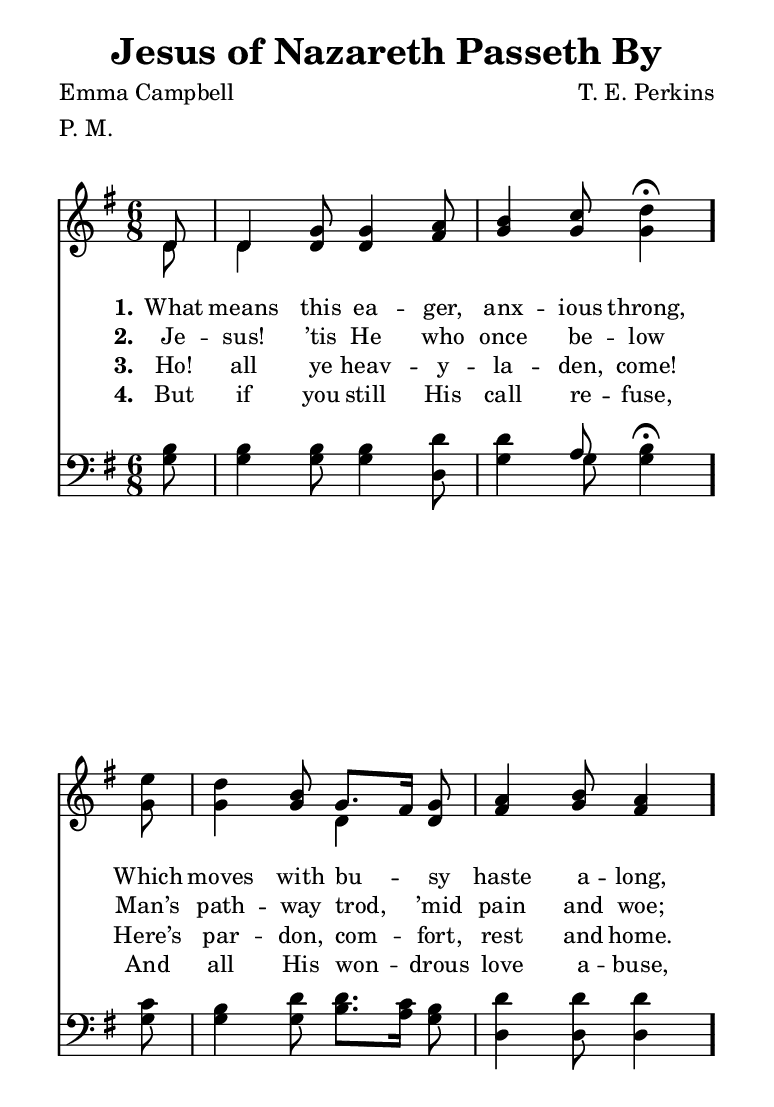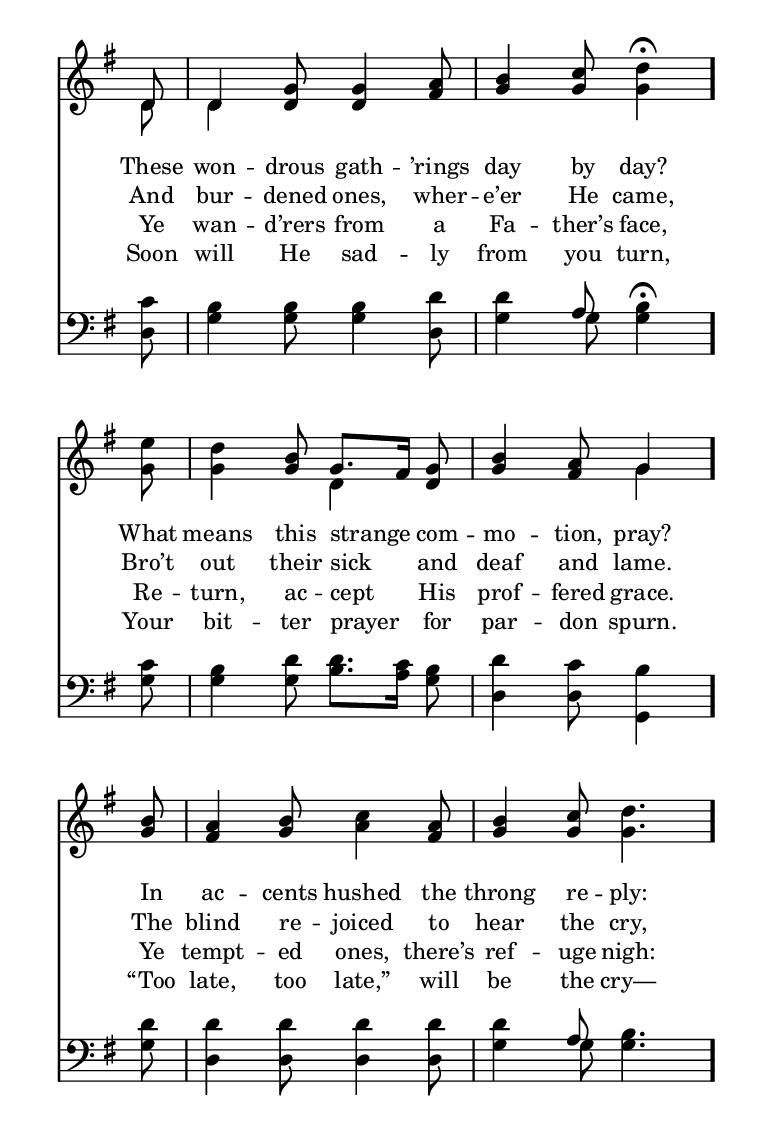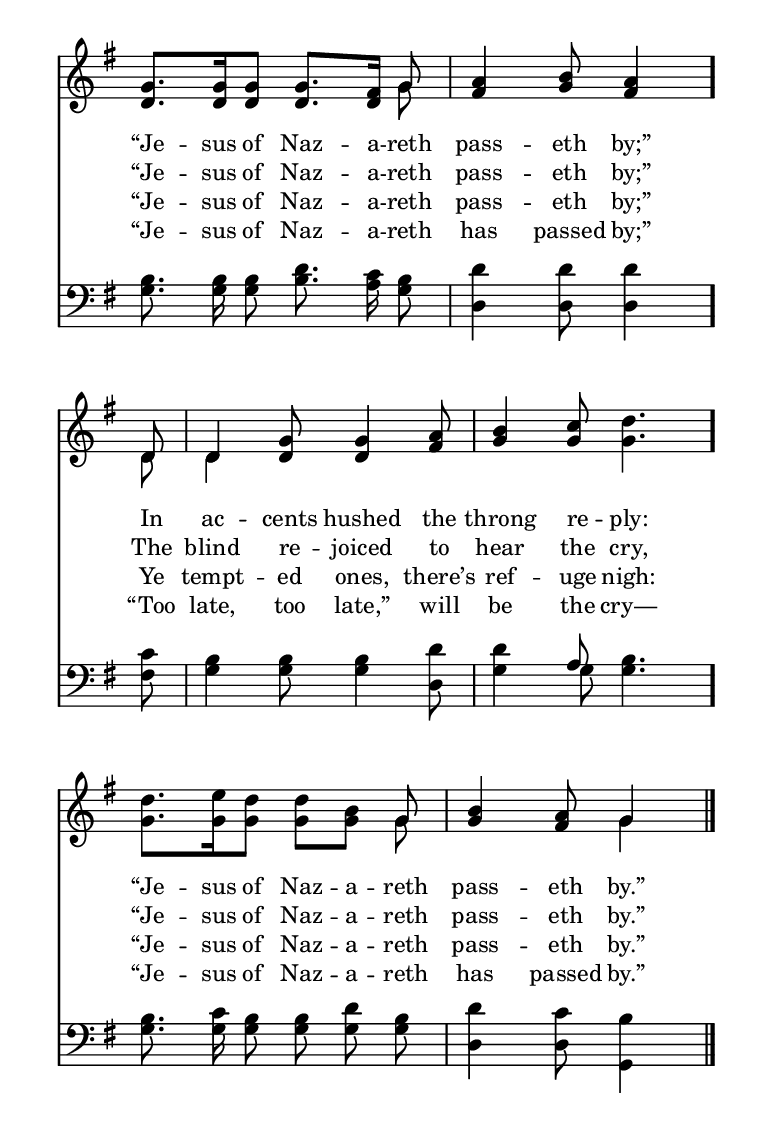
\include "common/global.ily"
\paper {
  \include "common/paper.ily"
  %ragged-bottom = ##t
  %ragged-last-bottom = ##t
  %systems-per-page = ##f
  %page-count = ##f
}

\header{
  hymnnumber = "20"
  title = "Jesus of Nazareth Passeth By"
  tunename = ""
  meter = "P. M."
  poet = "Emma Campbell"
  composer = "T. E. Perkins"
  %copyright = ""
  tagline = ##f
}

% for fermata in MIDI
ta = { \tempo 4=86 }
tb = { \tempo 4=43 }

patternAA = { \ta c8 | c4 c8 c4 c8      | c4 c8 \tb c4 \fermata \ta } %
patternAB = { \ta c8 | c4 c8 c4 c8      | c4 c8 c4.                 } %

patternBA = { \ta c8 | c4 c8 c8.[ c16] c8 | c4 c8 c4                  } %
patternBB = { \ta c8 | c4 c8 c4 c8      | c4 c8 c4                  } %

patternCA = { \ta c8. c16 c8 c8. c16 c8 | c4 c8 c4 } %
patternCB = { \ta c8. c16 c8 c8 c8 c8   | c4 c8 c4 } %

global = {
  \include "common/overrides.ily"
  \override Staff.TimeSignature.style = #'numbered
  \time 6/8
  \override Score.MetronomeMark.transparent = ##t % hide all fermata changes too
  \ta
  \key g \major
  \partial 8
  \autoBeamOff
}

notesSoprano = {
\global
\relative c' {

  \changePitch \patternAA { d  | d g g a     | b c d }
  \changePitch \patternBA { e  | d b g fis g | a b a }
  \changePitch \patternAA { d, | d g g a     | b c d }
  \changePitch \patternBA { e  | d b g fis g | b a g }

  \changePitch \patternAB { b              | a b c a | b c d }
  \changePitch \patternCA { g, g g g fis g | a b a   }
  \changePitch \patternAB { d,             | d g g a | b c d }
  \changePitch \patternCB { d e d d b g    | b a g   }

  \bar "|."

}
}

notesAlto = {
\global
\relative e' {

  \changePitch \patternAA { d | d d d fis | g g g     }
  \changePitch \patternBB { g | g g d d   | fis g fis }
  \changePitch \patternAA { d | d d d fis | g g g     }
  \changePitch \patternBB { g | g g d d   | g fis g   }

  \changePitch \patternAB { g           | fis g a fis | g g g }
  \changePitch \patternCA { d d d d d g | fis g fis   }
  \changePitch \patternAB { d           | d d d fis   | g g g }
  \changePitch \patternCB { g g g g g g | g fis g     }

}
}

notesTenor = {
\global
\relative a {

  \changePitch \patternAA { b | b b b d   | d a b }
  \changePitch \patternBA { c | b d d c b | d d d }
  \changePitch \patternAA { c | b b b d   | d a b }
  \changePitch \patternBA { c | b d d c b | d c b }

  \changePitch \patternAB { d           | d d d d | d a b }
  \changePitch \patternCA { b b b d c b | d d d   }
  \changePitch \patternAB { c           | b b b d | d a b }
  \changePitch \patternCB { b c b b d b | d c b   }

}
}

notesBass = {
\global
\relative f {

  \changePitch \patternAA { g | g g g d   | g g g  }
  \changePitch \patternBA { g | g g b a g | d d d  }
  \changePitch \patternAA { d | g g g d   | g g g  }
  \changePitch \patternBA { g | g g b a g | d d g, }

  \changePitch \patternAB { g'          | d d d d | g g g }
  \changePitch \patternCA { g g g b a g | d d d   }
  \changePitch \patternAB { fis g g g d | g g g   }
  \changePitch \patternCB { g g g g g g | d d g,  }

}
}

wordsA = \lyricmode {
\set stanza = "1."

What means this ea -- ger, anx -- ious throng, \bar "."
Which moves with bu -- sy haste a -- long, \bar "." \break
These won -- drous gath -- ’rings day by day? \bar "."
What means this strange com -- mo -- tion, pray? \bar "." \break
In ac -- cents hushed the throng re -- ply: \bar "."
“Je -- sus of Naz -- a -- reth pass -- eth by;” \bar "." \break
In ac -- cents hushed the throng re -- ply: \bar "."
“Je -- sus of Naz -- a -- reth pass -- eth by.” \bar "." \break

}

wordsB = \lyricmode {
\set stanza = "2."

Je -- sus! ’tis He who once be -- low
Man’s path -- way trod, ’mid pain and woe;
And bur -- dened ones, wher -- e’er He came,
Bro’t out their sick and deaf and lame.
The blind re -- joiced to hear the cry,
“Je -- sus of Naz -- a -- reth pass -- eth by;”
The blind re -- joiced to hear the cry,
“Je -- sus of Naz -- a -- reth pass -- eth by.”

}

wordsC = \lyricmode {
\set stanza = "3."

Ho! all ye heav -- y -- la -- den, come!
Here’s par -- don, com -- fort, rest and home.
Ye wan -- d’rers from a Fa -- ther’s face,
Re -- turn, ac -- cept His prof -- fered grace.
Ye tempt -- ed ones, there’s ref -- uge nigh:
“Je -- sus of Naz -- a -- reth pass -- eth by;”
Ye tempt -- ed ones, there’s ref -- uge nigh:
“Je -- sus of Naz -- a -- reth pass -- eth by.”

}

wordsD = \lyricmode {
\set stanza = "4."

But if you still His call re -- fuse,
And all His won -- drous love a -- buse,
Soon will He sad -- ly from you turn,
Your bit -- ter prayer for par -- don spurn.
“Too late, too late,” will be the cry—
“Je -- sus of Naz -- a -- reth has passed by;”
“Too late, too late,” will be the cry—
“Je -- sus of Naz -- a -- reth has passed by.”

}

\score {
  \context ChoirStaff <<
    \context Staff = upper <<
      \set ChoirStaff.systemStartDelimiter = #'SystemStartBar
      \partcombine #'(2 . 9) \notesSoprano \notesAlto
      \context NullVoice = sopranos { \voiceOne << \notesSoprano >> }
      \context NullVoice = altos { \voiceTwo << \notesAlto >> }
      \context Lyrics = one   \lyricsto sopranos \wordsA
      \context Lyrics = two   \lyricsto sopranos \wordsB
      \context Lyrics = three \lyricsto sopranos \wordsC
      \context Lyrics = four  \lyricsto sopranos \wordsD
      %\context Lyrics = five  \lyricsto sopranos \wordsE
    >>
    \context Staff = men <<
      \clef bass
      \partcombine #'(2 . 9) \notesTenor \notesBass
      \context NullVoice = tenors { \voiceOne << \notesTenor >> }
      \context NullVoice = basses { \voiceTwo << \notesBass >> }
    >>
  >>
  \layout {
    \include "common/layout.ily"
  }
  \midi{
    \include "common/midi.ily"
  }
}

\version "2.19.49"  % necessary for upgrading to future LilyPond versions.

% vi:set et ts=2 sw=2 ai nocindent syntax=lilypond:
